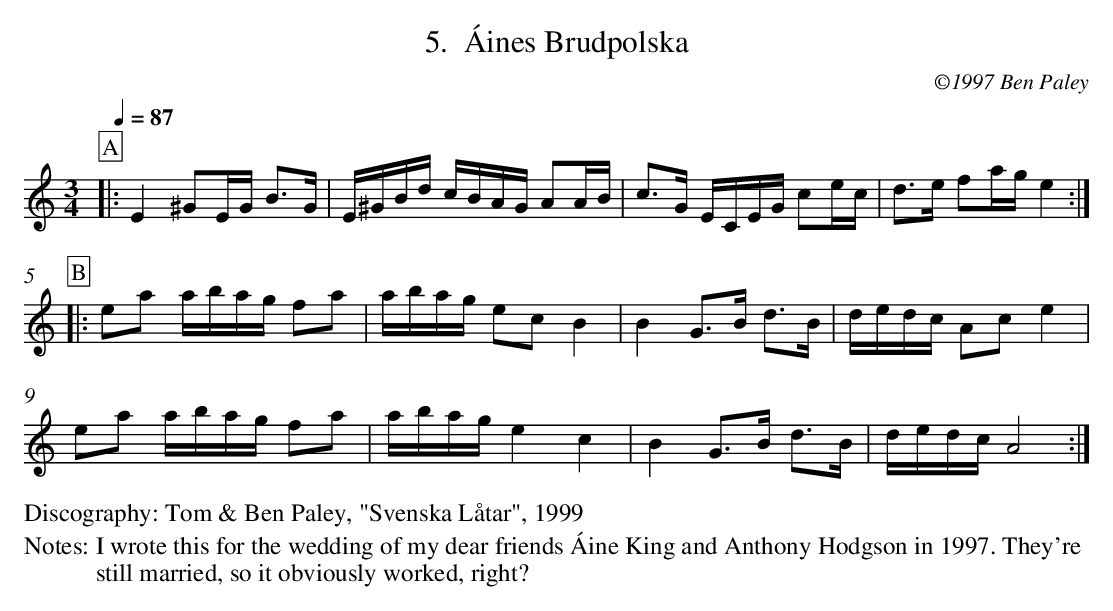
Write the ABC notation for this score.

X:1
T:Áines Brudpolska
L:1/16
M:3/4
C:©1997 Ben Paley
Q:1/4=87
K:Am
P:A
|: E4 ^G2EG B3G | E^GBd cBAG A2AB | c3G ECEG c2ec | d3e f2ag e4 :|
P:B
|: e2a2 abag f2a2 | abag e2c2 B4 | B4 G3B d3B | dedc A2c2 e4 |
   e2a2 abag f2a2 | abag e4   c4 | B4 G3B d3B | dedc A8 :|
